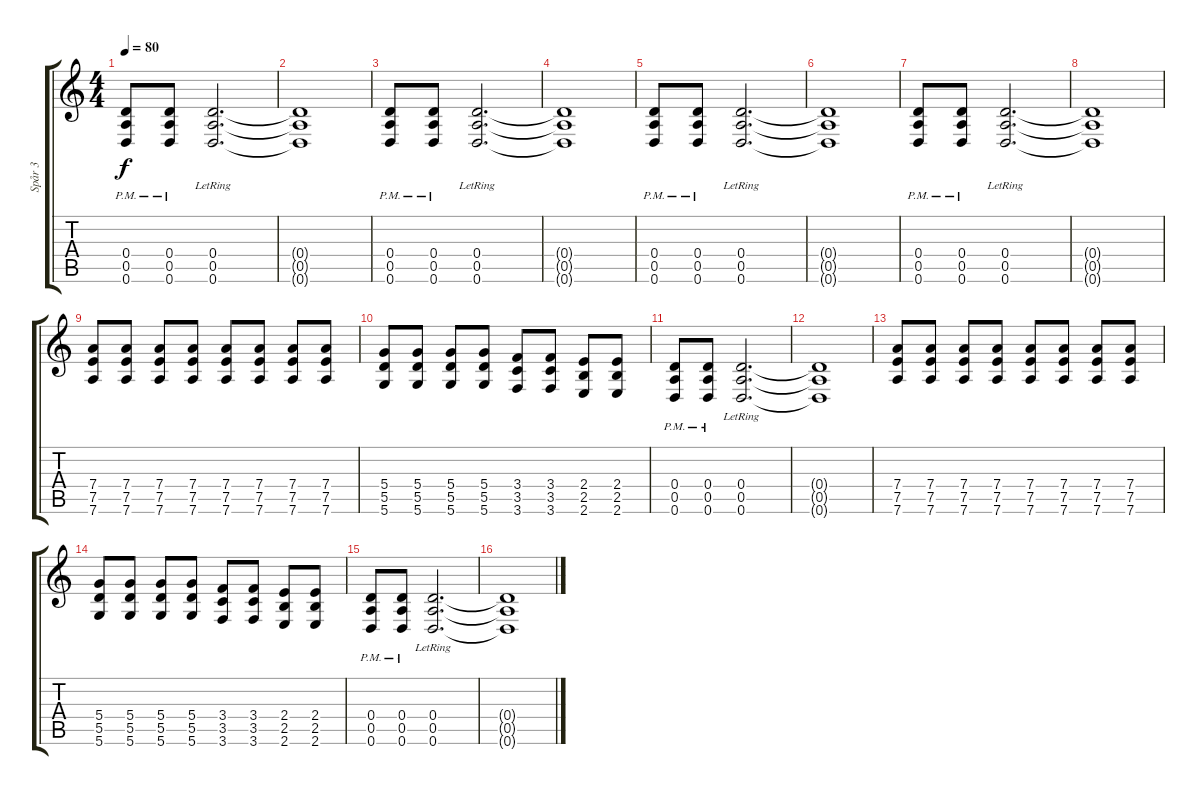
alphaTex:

\track ("Spår 3" "Spår 3") {instrument distortionguitar}
\staff {score tabs}
\tuning (E4 B3 G3 D3 A2 D2) {hide}
\ts (4 4)
\tempo 80
\clef g2
\ks c
(0.4{pm} 0.5{pm} 0.6{pm}).8{dy f} (0.4{pm} 0.5{pm} 0.6{pm}).8 (0.4{lr} 0.5{lr} 0.6{lr}).2{d} |
(0.4{t} 0.5{t} 0.6{t}).1 |
(0.4{pm} 0.5{pm} 0.6{pm}).8 (0.4{pm} 0.5{pm} 0.6{pm}).8 (0.4{lr} 0.5{lr} 0.6{lr}).2{d} |
(0.4{t} 0.5{t} 0.6{t}).1 |
(0.4{pm} 0.5{pm} 0.6{pm}).8 (0.4{pm} 0.5{pm} 0.6{pm}).8 (0.4{lr} 0.5{lr} 0.6{lr}).2{d} |
(0.4{t} 0.5{t} 0.6{t}).1 |
(0.4{pm} 0.5{pm} 0.6{pm}).8 (0.4{pm} 0.5{pm} 0.6{pm}).8 (0.4{lr} 0.5{lr} 0.6{lr}).2{d} |
(0.4{t} 0.5{t} 0.6{t}).1 |
(7.4 7.5 7.6).8 (7.4 7.5 7.6).8 (7.4 7.5 7.6).8 (7.4 7.5 7.6).8 (7.4 7.5 7.6).8 (7.4 7.5 7.6).8 (7.4 7.5 7.6).8 (7.4 7.5 7.6).8 |
(5.4 5.5 5.6).8 (5.4 5.5 5.6).8 (5.4 5.5 5.6).8 (5.4 5.5 5.6).8 (3.4 3.5 3.6).8 (3.4 3.5 3.6).8 (2.4 2.5 2.6).8 (2.4 2.5 2.6).8 |
(0.4{pm} 0.5{pm} 0.6{pm}).8 (0.4{pm} 0.5{pm} 0.6{pm}).8 (0.4{lr} 0.5{lr} 0.6{lr}).2{d} |
(0.4{t} 0.5{t} 0.6{t}).1 |
(7.4 7.5 7.6).8 (7.4 7.5 7.6).8 (7.4 7.5 7.6).8 (7.4 7.5 7.6).8 (7.4 7.5 7.6).8 (7.4 7.5 7.6).8 (7.4 7.5 7.6).8 (7.4 7.5 7.6).8 |
(5.4 5.5 5.6).8 (5.4 5.5 5.6).8 (5.4 5.5 5.6).8 (5.4 5.5 5.6).8 (3.4 3.5 3.6).8 (3.4 3.5 3.6).8 (2.4 2.5 2.6).8 (2.4 2.5 2.6).8 |
(0.4{pm} 0.5{pm} 0.6{pm}).8 (0.4{pm} 0.5{pm} 0.6{pm}).8 (0.4{lr} 0.5{lr} 0.6{lr}).2{d} |
(0.4{t} 0.5{t} 0.6{t}).1
